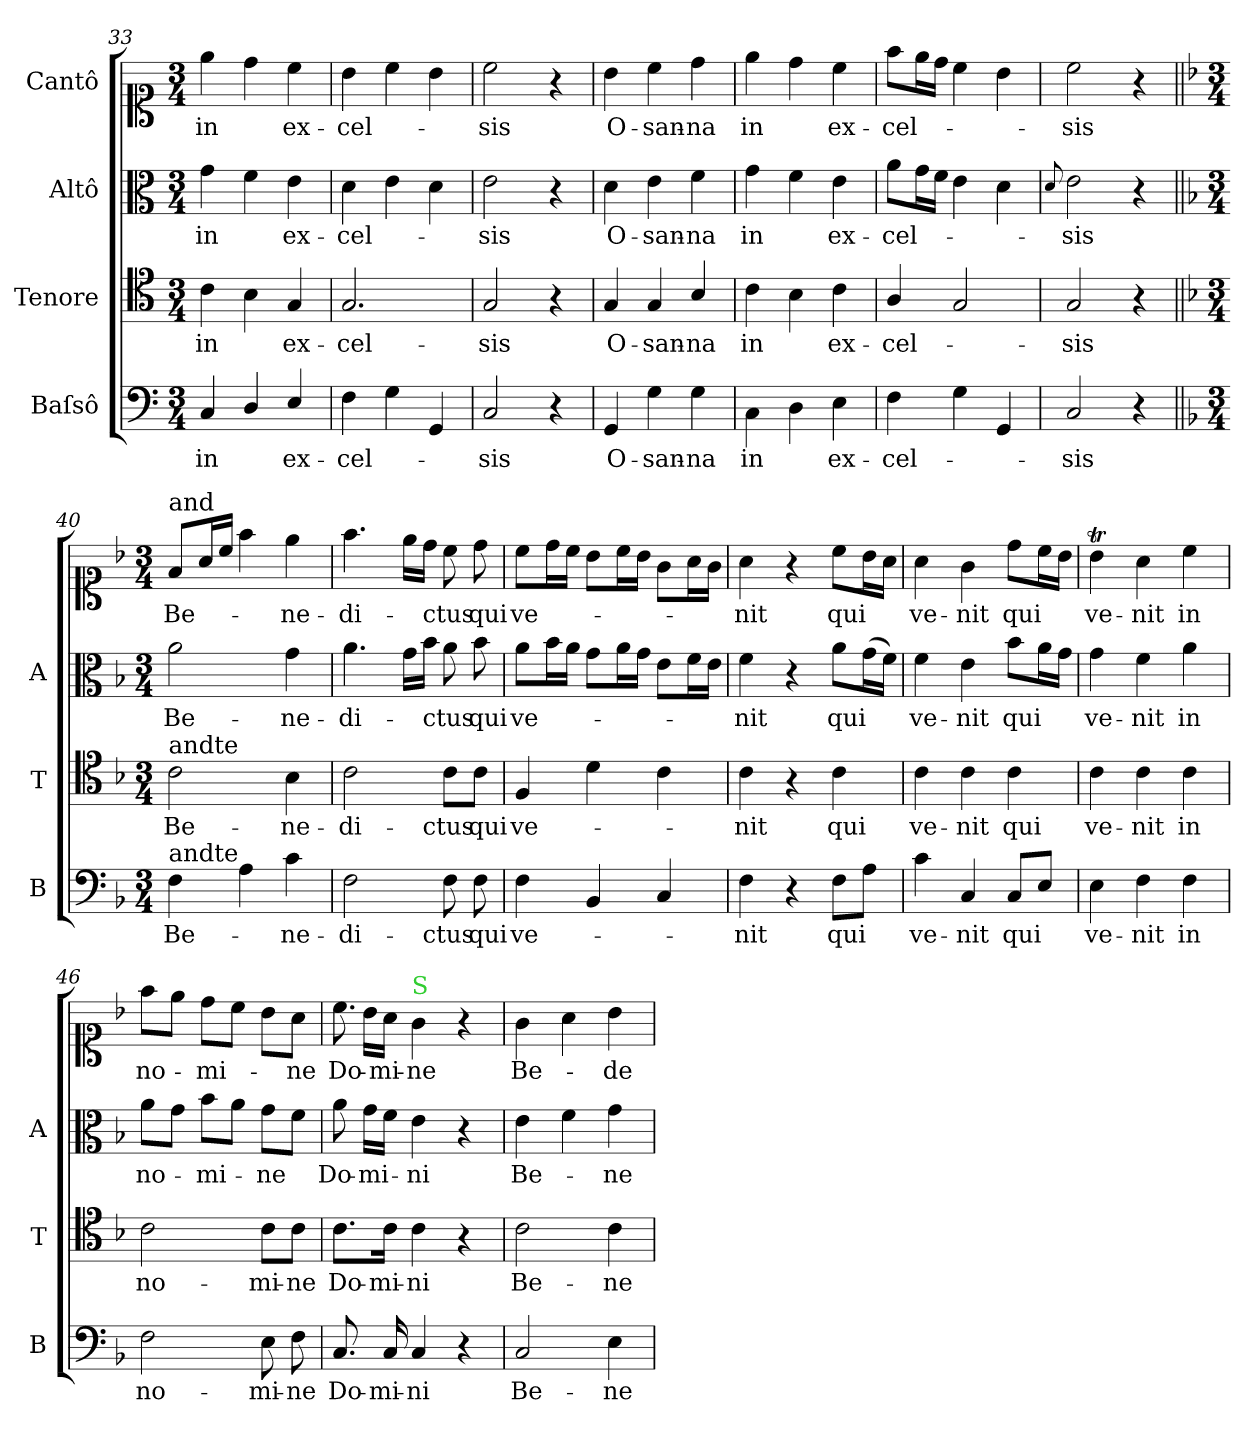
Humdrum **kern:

**kern	**text	**kern	**text	**kern	**text	**kern	**text
*part4	*part4	*part3	*part3	*part2	*part2	*part1	*part1
*staff4	*staff4	*staff3	*staff3	*staff2	*staff2	*staff1	*staff1
*I"Baſsô	*	*I"Tenore	*	*I"Altô	*	*I"Cantô	*
*I'B	*	*I'T	*	*I'A	*	*	*
*clefF4	*	*clefC4	*	*clefC3	*	*clefC1	*
*k[]	*	*k[]	*	*k[]	*	*k[]	*
*M3/4	*	*M3/4	*	*M3/4	*	*M3/4	*
=33	=33	=33	=33	=33	=33	=33	=33
4C/	in	4c\	in	4g\	in	4ee\	in
4D/	.	4B\	.	4f\	.	4dd\	.
4E/	ex-	4G/	ex-	4e\	ex-	4cc\	ex-
=34	=34	=34	=34	=34	=34	=34	=34
4F\	-cel-	2.G/	-cel-	4d\	-cel-	4b\	-cel-
4G\	.	.	.	4e\	.	4cc\	.
4GG/	.	.	.	4d\	.	4b\	.
=35	=35	=35	=35	=35	=35	=35	=35
2C/	-sis	2G/	-sis	2e\	-sis	2cc\	sis
4r	.	4r	.	4r	.	4r	.
=36	=36	=36	=36	=36	=36	=36	=36
4GG/	O-	4G/	O-	4d\	O-	4b\	O-
4G\	-san-	4G/	-san-	4e\	-san-	4cc\	-san-
4G\	-na	4B/	-na	4f\	-na	4dd\	-na
=37	=37	=37	=37	=37	=37	=37	=37
4C\	in	4c\	in	4g\	in	4ee\	in
4D\	.	4B\	.	4f\	.	4dd\	.
4E\	ex-	4c\	ex-	4e\	ex-	4cc\	ex-
=38	=38	=38	=38	=38	=38	=38	=38
4F\	-cel-	4A/	-cel-	8a\L	-cel-	8ff\L	-cel-
.	.	.	.	16g\L	.	16ee\L	.
.	.	.	.	16f\JJ	.	16dd\JJ	.
4G\	.	2G/	.	4e\	.	4cc\	.
4GG/	.	.	.	4d\	.	4b\	.
=39	=39	=39	=39	=39	=39	=39	=39
.	.	.	.	8qqd/	.	.	.
2C/	-sis	2G/	-sis	2e\	-sis	2cc\	-sis
4r	.	4r	.	4r	.	4r	.
=40||	=40||	=40||	=40||	=40||	=40||	=40||	=40||
*k[b-]	*	*k[b-]	*	*k[b-]	*	*k[b-]	*
*M3/4	*	*M3/4	*	*M3/4	*	*M3/4	*
!	!	!	!	!	!	!LO:TX:a:t=and	!
!	!	!LO:TX:a:t=andte	!	!	!	!	!
!LO:TX:a:t=andte	!	!	!	!	!	!	!
4F\	Be-	2c\	Be-	2a\	Be-	8f/L	Be-
.	.	.	.	.	.	16a/L	.
.	.	.	.	.	.	16cc/JJ	.
4A\	.	.	.	.	.	4ff\	.
4c\	-ne-	4B-\	-ne-	4g\	-ne-	4ee\	-ne-
=41	=41	=41	=41	=41	=41	=41	=41
2F\	-di-	2c\	-di-	4.a\	-di-	4.ff\	-di-
.	.	.	.	16g\LL	.	16ee\LL	.
.	.	.	.	16b-\JJ	.	16dd\JJ	.
8F\	-ctus	8c\L	-ctus	8a\	-ctus	8cc\	-ctus
8F\	qui	8c\J	qui	8b-\	qui	8dd\	qui
=42	=42	=42	=42	=42	=42	=42	=42
4F\	ve-	4F/	ve-	8a\L	ve-	8cc\L	ve-
.	.	.	.	16b-\L	.	16dd\L	.
.	.	.	.	16a\JJ	.	16cc\JJ	.
4BB-/	.	4d\	.	8g\L	.	8b-\L	.
.	.	.	.	16a\L	.	16cc\L	.
.	.	.	.	16g\JJ	.	16b-\JJ	.
4C/	.	4c\	.	8e\L	.	8g\L	.
.	.	.	.	16f\L	.	16a\L	.
.	.	.	.	16e\JJ	.	16g\JJ	.
=43	=43	=43	=43	=43	=43	=43	=43
4F\	-nit	4c\	-nit	4f\	-nit	4a\	-nit
4r	.	4r	.	4r	.	4r	.
8F\L	qui	4c\	qui	8a\L	qui	8cc\L	qui
8A\J	.	.	.	(16g\L	.	16b-\L	.
.	.	.	.	16f\JJ)	.	16a\JJ	.
=44	=44	=44	=44	=44	=44	=44	=44
4c\	ve-	4c\	ve-	4f\	ve-	4a\	ve-
4C/	-nit	4c\	-nit	4e\	-nit	4g\	-nit
8C/L	qui	4c\	qui	8b-\L	qui	8dd\L	qui
8E/J	.	.	.	16a\L	.	16cc\L	.
.	.	.	.	16g\JJ	.	16b-\JJ	.
=45	=45	=45	=45	=45	=45	=45	=45
4E\	ve-	4c\	ve-	4g\	ve-	4b-T\	ve-
4F\	-nit	4c\	-nit	4f\	-nit	4a\	-nit
4F\	in	4c\	in	4a\	in	4cc\	in
=46	=46	=46	=46	=46	=46	=46	=46
2F\	no-	2c\	no-	8a\L	no-	8ff\L	no-
.	.	.	.	8g\J	.	8ee\J	.
.	.	.	.	8b-\L	-mi-	8dd\L	-mi-
.	.	.	.	8a\J	.	8cc\J	.
8E\	-mi-	8c\L	-mi-	8g\L	-ne	8b-\L	.
8F\	-ne	8c\J	-ne	8f\J	.	8a\J	-ne
=47	=47	=47	=47	=47	=47	=47	=47
!	!	!	!	!	!	!LO:N:vis=8.	!
8.C/	Do-	8.c\L	Do-	8a\	Do-	8cc\	Do-
.	.	.	.	16g\LL	-mi-	16b-\LL	.
16C/	-mi-	16c\Jk	-mi-	16f\JJ	.	16a\JJ	-mi-
!	!	!	!	!	!	!LO:TX:a:color=limegreen:t=S	!
4C/	-ni	4c\	-ni	4e\	-ni	4g\	-ne
4r	.	4r	.	4r	.	4r	.
=48	=48	=48	=48	=48	=48	=48	=48
2C/	Be-	2c\	Be-	4e\	Be-	4g\	Be-
.	.	.	.	4f\	.	4a\	.
4E\	-ne-	4c\	-ne-	4g\	-ne-	4b-\	-de-
=	=	=	=	=	=	=	=
*-	*-	*-	*-	*-	*-	*-	*-
